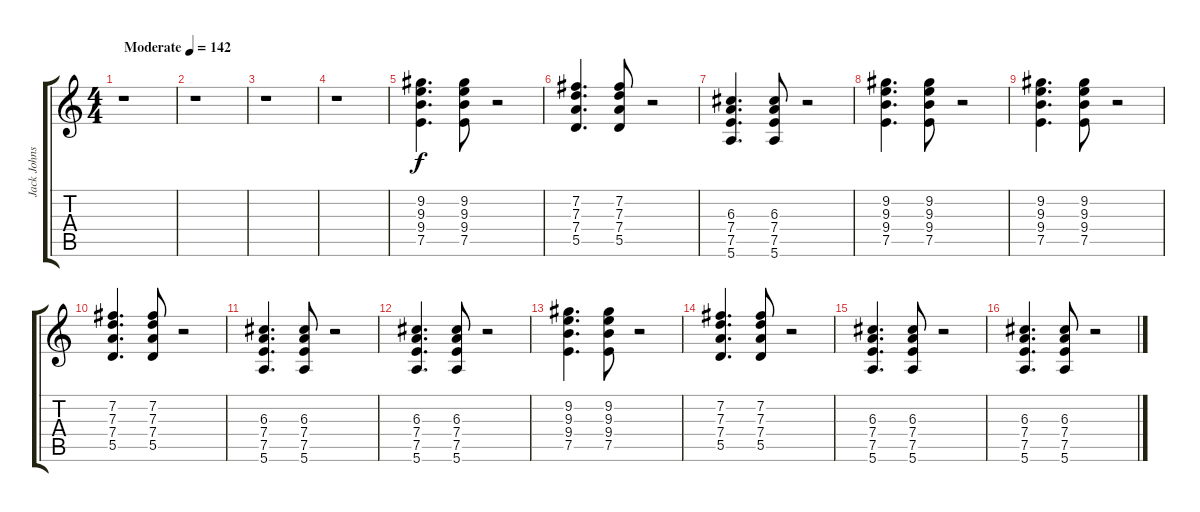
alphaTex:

\track ("Jack Johnson" "Jack Johns") {instrument acousticguitarsteel}
\staff {score tabs}
\tuning (E4 B3 G3 D3 A2 E2) {hide}
\ts (4 4)
\tempo (142 "Moderate")
\clef g2
\ks c
r.1{dy f instrument acousticguitarsteel} |
r.1 |
r.1 |
r.1 |
(9.2 9.3 9.4 7.5).4{d} (9.2 9.3 9.4 7.5).8 r.2 |
(7.2 7.3 7.4 5.5).4{d} (7.2 7.3 7.4 5.5).8 r.2 |
(6.3 7.4 7.5 5.6).4{d} (6.3 7.4 7.5 5.6).8 r.2 |
(9.2 9.3 9.4 7.5).4{d} (9.2 9.3 9.4 7.5).8 r.2 |
(9.2 9.3 9.4 7.5).4{d} (9.2 9.3 9.4 7.5).8 r.2 |
(7.2 7.3 7.4 5.5).4{d} (7.2 7.3 7.4 5.5).8 r.2 |
(6.3 7.4 7.5 5.6).4{d} (6.3 7.4 7.5 5.6).8 r.2 |
(6.3 7.4 7.5 5.6).4{d} (6.3 7.4 7.5 5.6).8 r.2 |
(9.2 9.3 9.4 7.5).4{d} (9.2 9.3 9.4 7.5).8 r.2 |
(7.2 7.3 7.4 5.5).4{d} (7.2 7.3 7.4 5.5).8 r.2 |
(6.3 7.4 7.5 5.6).4{d} (6.3 7.4 7.5 5.6).8 r.2 |
(6.3 7.4 7.5 5.6).4{d} (6.3 7.4 7.5 5.6).8 r.2
